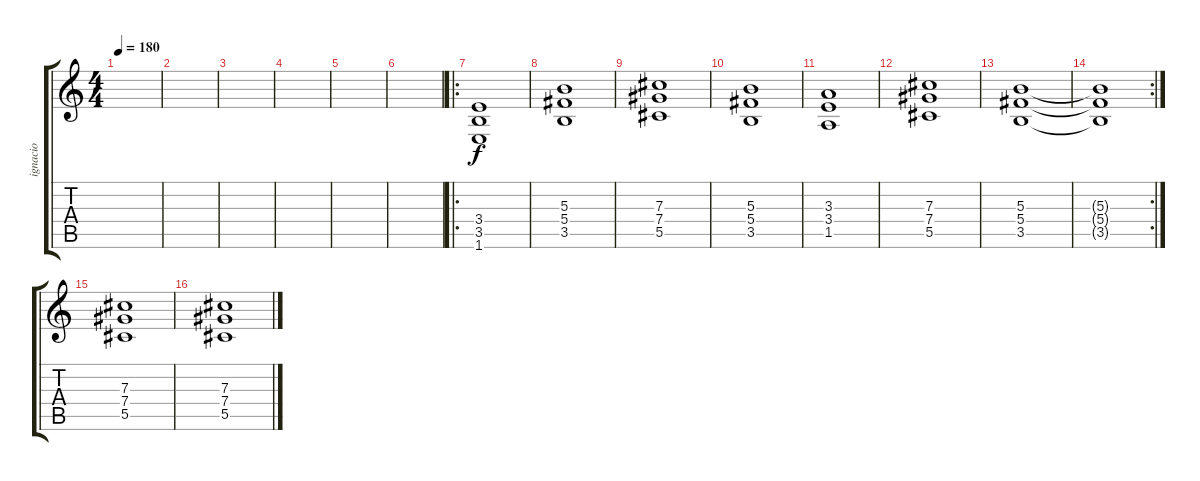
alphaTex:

\track ("ignacio" "ignacio") {instrument distortionguitar}
\staff {score tabs}
\tuning (Eb4 Bb3 Gb3 Db3 Ab2 Eb2) {hide}
\ts (4 4)
\tempo 180
\clef g2
\ks c
|
|
|
|
|
|
\ro
(3.4 3.5 1.6).1 |
(5.3 5.4 3.5).1 |
(7.3 7.4 5.5).1 |
(5.3 5.4 3.5).1 |
(3.3 3.4 1.5).1 |
(7.3 7.4 5.5).1 |
(5.3 5.4 3.5).1 |
\rc 2
(5.3{t} 5.4{t} 3.5{t}).1 |
(7.3 7.4 5.5).1 |
(7.3 7.4 5.5).1
